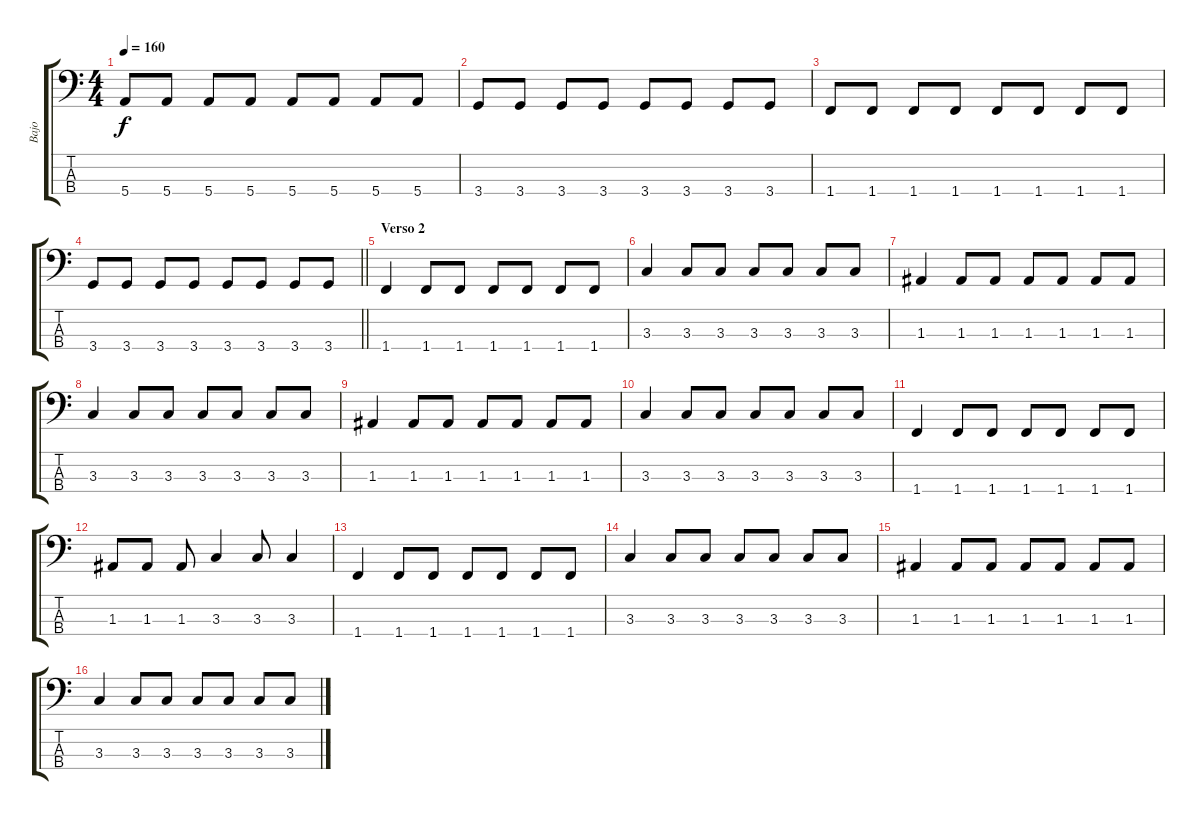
\track ("Bajo" "Bajo") {instrument electricbasspick}
\staff {score tabs}
\tuning (G2 D2 A1 E1) {hide}
\ts (4 4)
\tempo 160
\clef f4
\ks c
5.4.8{dy f} 5.4.8 5.4.8 5.4.8 5.4.8 5.4.8 5.4.8 5.4.8 |
3.4.8 3.4.8 3.4.8 3.4.8 3.4.8 3.4.8 3.4.8 3.4.8 |
1.4.8 1.4.8 1.4.8 1.4.8 1.4.8 1.4.8 1.4.8 1.4.8 |
\barLineRight lightlight
3.4.8 3.4.8 3.4.8 3.4.8 3.4.8 3.4.8 3.4.8 3.4.8 |
\section ("" "Verso 2")
1.4.4 1.4.8 1.4.8 1.4.8 1.4.8 1.4.8 1.4.8 |
3.3.4 3.3.8 3.3.8 3.3.8 3.3.8 3.3.8 3.3.8 |
1.3.4 1.3.8 1.3.8 1.3.8 1.3.8 1.3.8 1.3.8 |
3.3.4 3.3.8 3.3.8 3.3.8 3.3.8 3.3.8 3.3.8 |
1.3.4 1.3.8 1.3.8 1.3.8 1.3.8 1.3.8 1.3.8 |
3.3.4 3.3.8 3.3.8 3.3.8 3.3.8 3.3.8 3.3.8 |
1.4.4 1.4.8 1.4.8 1.4.8 1.4.8 1.4.8 1.4.8 |
1.3.8 1.3.8 1.3.8 3.3.4 3.3.8 3.3.4 |
1.4.4 1.4.8 1.4.8 1.4.8 1.4.8 1.4.8 1.4.8 |
3.3.4 3.3.8 3.3.8 3.3.8 3.3.8 3.3.8 3.3.8 |
1.3.4 1.3.8 1.3.8 1.3.8 1.3.8 1.3.8 1.3.8 |
3.3.4 3.3.8 3.3.8 3.3.8 3.3.8 3.3.8 3.3.8
